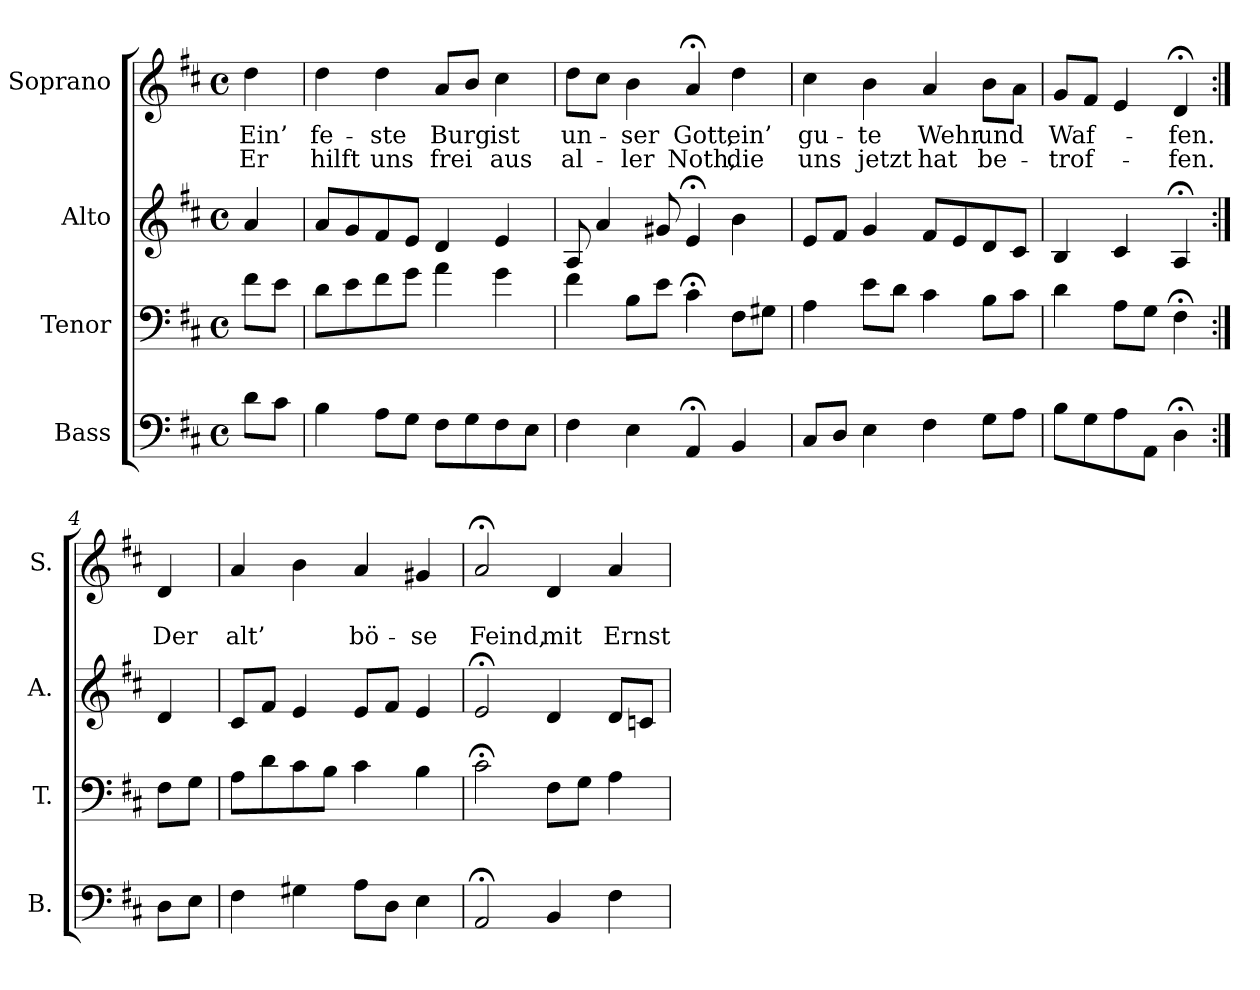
**kern	**kern	**kern	**kern	**text	**text
*part4	*part3	*part2	*part1	*part1	*part1
*staff4	*staff3	*staff2	*staff1	*staff1	*staff1
*I"Bass	*I"Tenor	*I"Alto	*I"Soprano	*	*
*I'B.	*I'T.	*I'A.	*I'S.	*	*
*clefF4	*clefF4	*clefG2	*clefG2	*	*
*k[f#c#]	*k[f#c#]	*k[f#c#]	*k[f#c#]	*	*
*D:	*D:	*D:	*D:	*	*
*M4/4	*M4/4	*M4/4	*M4/4	*	*
*met(c)	*met(c)	*met(c)	*met(c)	*	*
=	=	=	=	=	=
8d\L	8f#\L	4a/	4dd\	Ein’	Er
8c#\J	8e\J	.	.	.	.
=1	=1	=1	=1	=1	=1
4B\	8d\L	8a/L	4dd\	fe-	hilft
.	8e\	8g/	.	.	.
8A\L	8f#\	8f#/	4dd\	-ste	uns
8G\J	8g\J	8e/J	.	.	.
8F#\L	4a\	4d/	8a/L	Burg	frei
8G\	.	.	8b/J	.	.
8F#\	4g\	4e/	4cc#\	ist	aus
8E\J	.	.	.	.	.
=2	=2	=2	=2	=2	=2
4F#\	4f#\	8A/	8dd\L	un-	al-
.	.	4a/	8cc#\J	.	.
4E\	8B\L	.	4b\	-ser	-ler
.	8e\J	8g#X/	.	.	.
4AA;</	4c#;<\	4e;</	4a;</	Gott,	Noth,
4BB/	8F#\L	4b\	4dd\	ein’	die
.	8G#X\J	.	.	.	.
=3	=3	=3	=3	=3	=3
8C#/L	4A\	8e/L	4cc#\	gu-	uns
8D/J	.	8f#/J	.	.	.
4E\	8e\L	4g/	4b\	-te	jetzt
.	8d\J	.	.	.	.
4F#\	4c#\	8f#/L	4a/	Wehr	hat
.	.	8e/	.	.	.
8G\L	8B\L	8d/	8b\L	und	be-
8A\J	8c#\J	8c#/J	8a\J	.	.
=4	=4	=4	=4	=4	=4
8B\L	4d\	4B/	8g/L	Waf-	-trof-
8G\	.	.	8f#/J	.	.
8A\	8A\L	4c#/	4e/	.	.
8AA\J	8G\J	.	.	.	.
4D;<\	4F#;<\	4A;</	4d;</	-fen.	-fen.
!!LO:LB:g=z
=4a:|!	=4a:|!	=4a:|!	=4a:|!	=4a:|!	=4a:|!
8D\L	8F#\L	4d/	4d/	.	Der
8E\J	8G\J	.	.	.	.
=5	=5	=5	=5	=5	=5
4F#\	8A\L	8c#/L	4a/	.	alt’
.	8d\	8f#/J	.	.	.
4G#X\	8c#\	4e/	4b\	.	.
.	8B\J	.	.	.	.
8A\L	4c#\	8e/L	4a/	.	bö-
8D\J	.	8f#/J	.	.	.
4E\	4B\	4e/	4g#X/	.	-se
=6	=6	=6	=6	=6	=6
2AA;</	2c#;<\	2e;</	2a;</	.	Feind,
4BB/	8F#\L	4d/	4d/	.	mit
.	8G\J	.	.	.	.
4F#\	4A\	8d/L	4a/	.	Ernst
.	.	8cn/J	.	.	.
=	=	=	=	=	=
*-	*-	*-	*-	*-	*-
